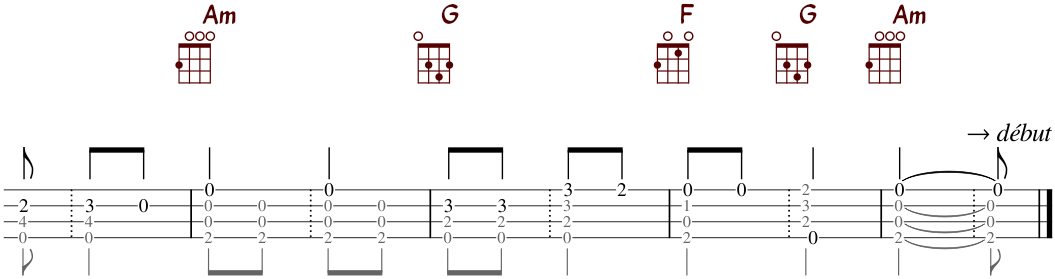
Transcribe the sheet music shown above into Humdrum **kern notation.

**kern	**harte
*part1	*part1
*staff1	*
*I"Ukulélé [Tablature]	*
!!LO:PB:g=z
*Trd-2c-3	*
*k[f#c#g#]	*
*M1/4	*
=37	=37
*^	*
8f#/	8g!i\] 8e!i\]	.
=38.	=38.	=38.
8f##/L	4g!i\ 4e!i\	.
8e/J	.	.
=39	=39	=39
!	!	!LO:H:kt=m
4a/	8a!i\ 8c!i\ 8e!i\L	A:min
.	8a!i\ 8c!i\ 8e!i\J	.
=40.	=40.	=40.
4a/	8a!i\ 8c!i\ 8e!i\L	.
.	8a!i\ 8c!i\ 8e!i\J	.
=41	=41	=41
8f##/L	8g!i\ 8d!i\L	G:maj
8f##/J	8g!i\ 8d!i\J	.
=42.	=42.	=42.
8b#/L	4g!i\ 4d!i\ 4f##!i\	.
8b/J	.	.
=43	=43	=43
8a/L	4a!i\ 4c!i\ 4e#!i\	F:maj
8a/J	.	.
=44.	=44.	=44.
4f##/	4d!i\ 4g!i\ 4b!i\	G:maj
=45	=45	=45
!	!	!LO:H:kt=m
[4a/	[4a!i\ [4c!i\ [4e!i\	A:min
=46.	=46.	=46.
8a/]	8c!i\] 8e!i\] 8a!i\]	.
!	!LO:TX:a:t=→ <i>début</i>	!
*v	*v	*
==	==
*-	*-
